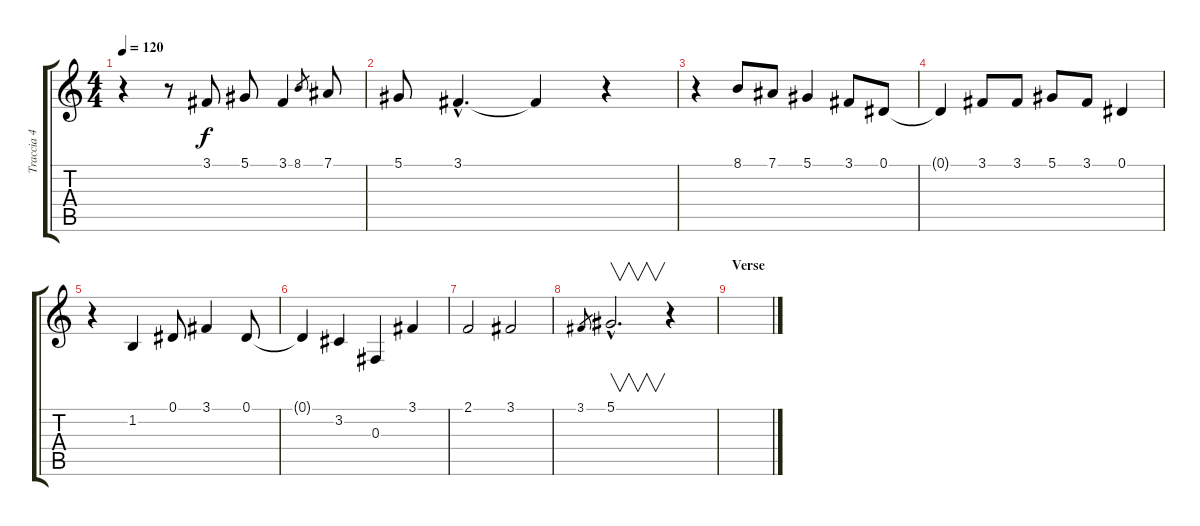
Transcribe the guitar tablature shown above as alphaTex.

\track ("Traccia 4" "Traccia 4") {instrument whistle}
\staff {score tabs}
\tuning (Eb4 Bb3 Gb3 Db3 Ab2 Eb2) {hide}
\ts (4 4)
\tempo 120
\clef g2
\ks c
r.4{dy f} r.8 3.1.8 5.1.8 3.1.4 8.1.8{gr} 7.1.8 |
5.1.8 3.1{hac}.4{d} 3.1{t}.4 r.4 |
r.4 8.1.8 7.1.8 5.1.4 3.1.8 0.1.8 |
0.1{t}.4 3.1.8 3.1.8 5.1.8 3.1.8 0.1.4 |
r.4 1.2.4 0.1.8 3.1.4 0.1.8 |
0.1{t}.4 3.2.4 0.3.4 3.1.4 |
2.1.2 3.1.2 |
3.1.8{gr} 5.1{hac}.2{v d} r.4 |
\section ("" "Verse")
